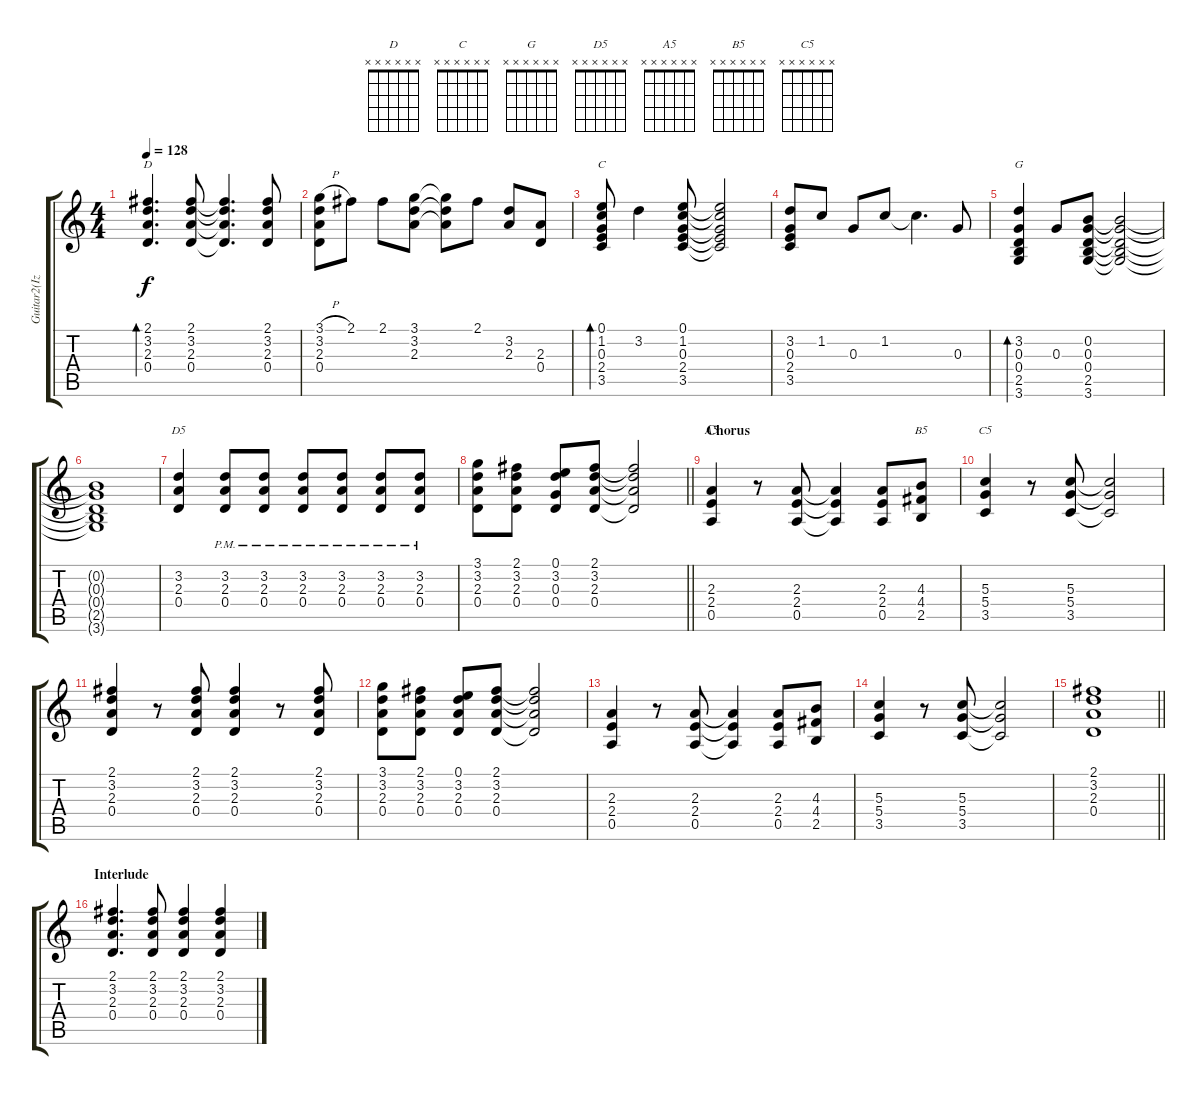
\track ("Guitar2(Izzy)" "Guitar2(Iz") {instrument electricguitarclean}
\staff {score tabs}
\tuning (E4 B3 G3 D3 A2 E2) {hide}
\chord ("D" x x x x x x)
\chord ("C" x x x x x x)
\chord ("G" x x x x x x)
\chord ("D5" x x x x x x)
\chord ("A5" x x x x x x)
\chord ("B5" x x x x x x)
\chord ("C5" x x x x x x)
\ts (4 4)
\tempo 128
\clef g2
\ks c
(2.1 3.2 2.3 0.4).4{d bd 60 ch "D" dy f} (2.1 3.2 2.3 0.4).8 (2.1{t} 3.2{t} 2.3{t} 0.4{t}).4{d} (2.1 3.2 2.3 0.4).8 |
(3.1{h} 3.2 2.3 0.4).8 2.1.8 2.1.8 (3.1 3.2 2.3).8 (3.1{t} 3.2{t} 2.3{t}).8 2.1.8 (3.2 2.3).8 (2.3 0.4).8 |
(0.1 1.2 0.3 2.4 3.5).8{bd 60 ch "C"} 3.2.4 (0.1 1.2 0.3 2.4 3.5).8 (0.1{t} 1.2{t} 0.3{t} 2.4{t} 3.5{t}).2 |
(3.2 0.3 2.4 3.5).8 1.2.8 0.3.8 1.2.8 1.2{t}.4{d} 0.3.8 |
(3.2 0.3 0.4 2.5 3.6).4{bd 60 ch "G"} 0.3.8 (0.2 0.3 0.4 2.5 3.6).8 (0.2{t} 0.3{t} 0.4{t} 2.5{t} 3.6{t}).2 |
(0.2{t} 0.3{t} 0.4{t} 2.5{t} 3.6{t}).1 |
(3.2 2.3 0.4).4{ch "D5"} (3.2{pm} 2.3{pm} 0.4{pm}).8 (3.2{pm} 2.3{pm} 0.4{pm}).8 (3.2{pm} 2.3{pm} 0.4{pm}).8 (3.2{pm} 2.3{pm} 0.4{pm}).8 (3.2{pm} 2.3{pm} 0.4{pm}).8 (3.2{pm} 2.3{pm} 0.4{pm}).8 |
\barLineRight lightlight
(3.1 3.2 2.3 0.4).8 (2.1 3.2 2.3 0.4).8 (0.1 3.2 0.3 0.4).8 (2.1 3.2 2.3 0.4).8 (2.1{t} 3.2{t} 2.3{t} 0.4{t}).2 |
\section ("" "Chorus")
(2.3 2.4 0.5).4{ch "A5"} r.8 (2.3 2.4 0.5).8 (2.3{t} 2.4{t} 0.5{t}).4 (2.3 2.4 0.5).8 (4.3 4.4 2.5).8{ch "B5"} |
(5.3 5.4 3.5).4{ch "C5"} r.8 (5.3 5.4 3.5).8 (5.3{t} 5.4{t} 3.5{t}).2 |
(2.1 3.2 2.3 0.4).4 r.8 (2.1 3.2 2.3 0.4).8 (2.1 3.2 2.3 0.4).4 r.8 (2.1 3.2 2.3 0.4).8 |
(3.1 3.2 2.3 0.4).8 (2.1 3.2 2.3 0.4).8 (0.1 3.2 2.3 0.4).8 (2.1 3.2 2.3 0.4).8 (2.1{t} 3.2{t} 2.3{t} 0.4{t}).2 |
(2.3 2.4 0.5).4 r.8 (2.3 2.4 0.5).8 (2.3{t} 2.4{t} 0.5{t}).4 (2.3 2.4 0.5).8 (4.3 4.4 2.5).8 |
(5.3 5.4 3.5).4 r.8 (5.3 5.4 3.5).8 (5.3{t} 5.4{t} 3.5{t}).2 |
\barLineRight lightlight
(2.1 3.2 2.3 0.4).1 |
\section ("" "Interlude")
(2.1 3.2 2.3 0.4).4{d} (2.1 3.2 2.3 0.4).8 (2.1 3.2 2.3 0.4).4 (2.1 3.2 2.3 0.4).4
